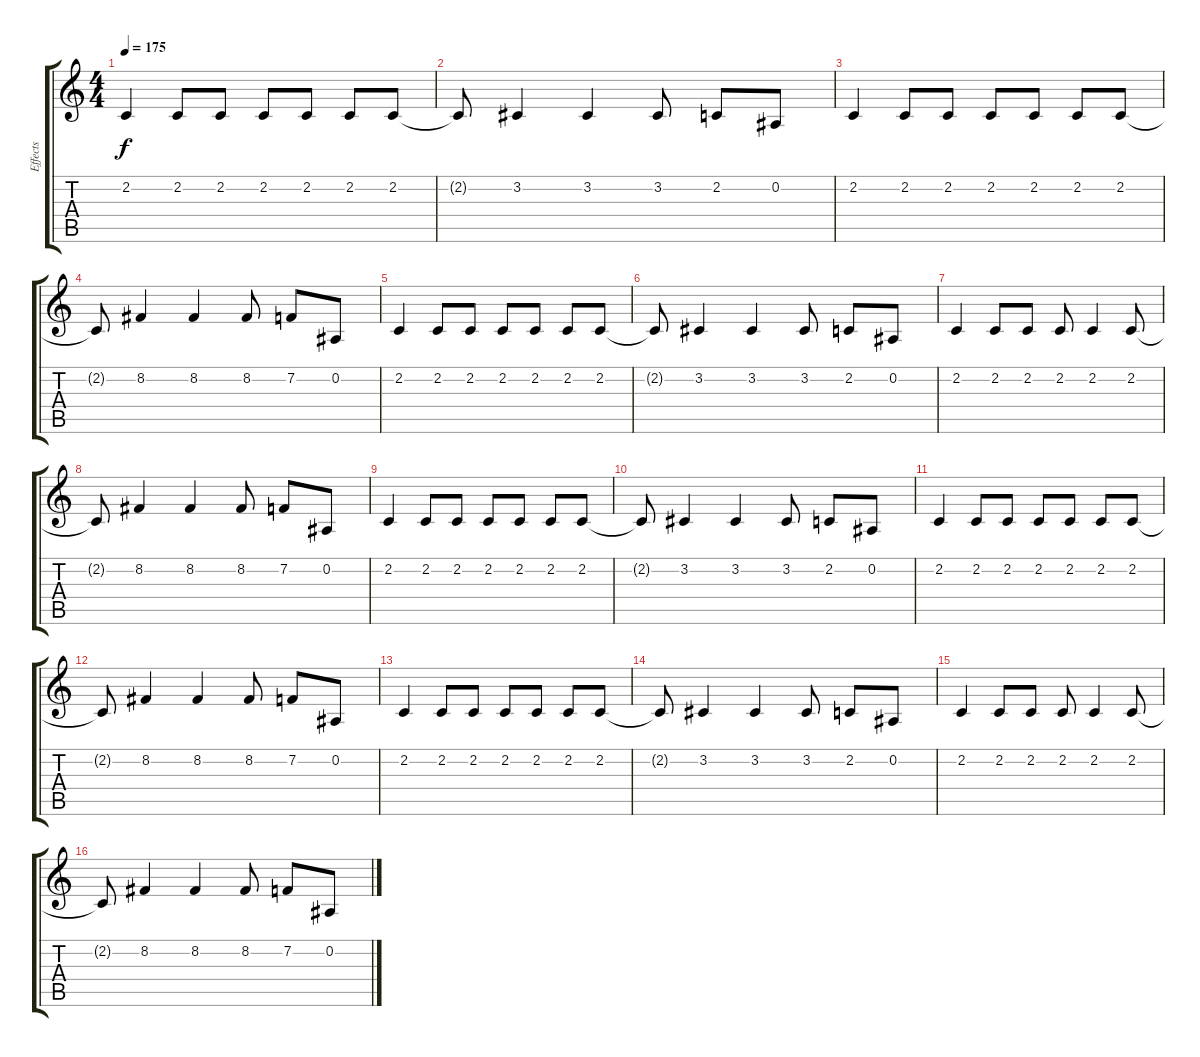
\track ("Effects" "Effects") {instrument acousticgrandpiano}
\staff {score tabs}
\tuning (Eb4 Bb3 Gb3 Db3 Ab2 Eb2) {hide}
\ts (4 4)
\tempo 175
\clef g2
\ks c
2.2.4{dy f} 2.2.8 2.2.8 2.2.8 2.2.8 2.2.8 2.2.8 |
2.2{t}.8 3.2.4 3.2.4 3.2.8 2.2.8 0.2.8 |
2.2.4 2.2.8 2.2.8 2.2.8 2.2.8 2.2.8 2.2.8 |
2.2{t}.8 8.2.4 8.2.4 8.2.8 7.2.8 0.2.8 |
2.2.4 2.2.8 2.2.8 2.2.8 2.2.8 2.2.8 2.2.8 |
2.2{t}.8 3.2.4 3.2.4 3.2.8 2.2.8 0.2.8 |
2.2.4 2.2.8 2.2.8 2.2.8 2.2.4 2.2.8 |
2.2{t}.8 8.2.4 8.2.4 8.2.8 7.2.8 0.2.8 |
2.2.4 2.2.8 2.2.8 2.2.8 2.2.8 2.2.8 2.2.8 |
2.2{t}.8 3.2.4 3.2.4 3.2.8 2.2.8 0.2.8 |
2.2.4 2.2.8 2.2.8 2.2.8 2.2.8 2.2.8 2.2.8 |
2.2{t}.8 8.2.4 8.2.4 8.2.8 7.2.8 0.2.8 |
2.2.4 2.2.8 2.2.8 2.2.8 2.2.8 2.2.8 2.2.8 |
2.2{t}.8 3.2.4 3.2.4 3.2.8 2.2.8 0.2.8 |
2.2.4 2.2.8 2.2.8 2.2.8 2.2.4 2.2.8 |
2.2{t}.8 8.2.4 8.2.4 8.2.8 7.2.8 0.2.8
